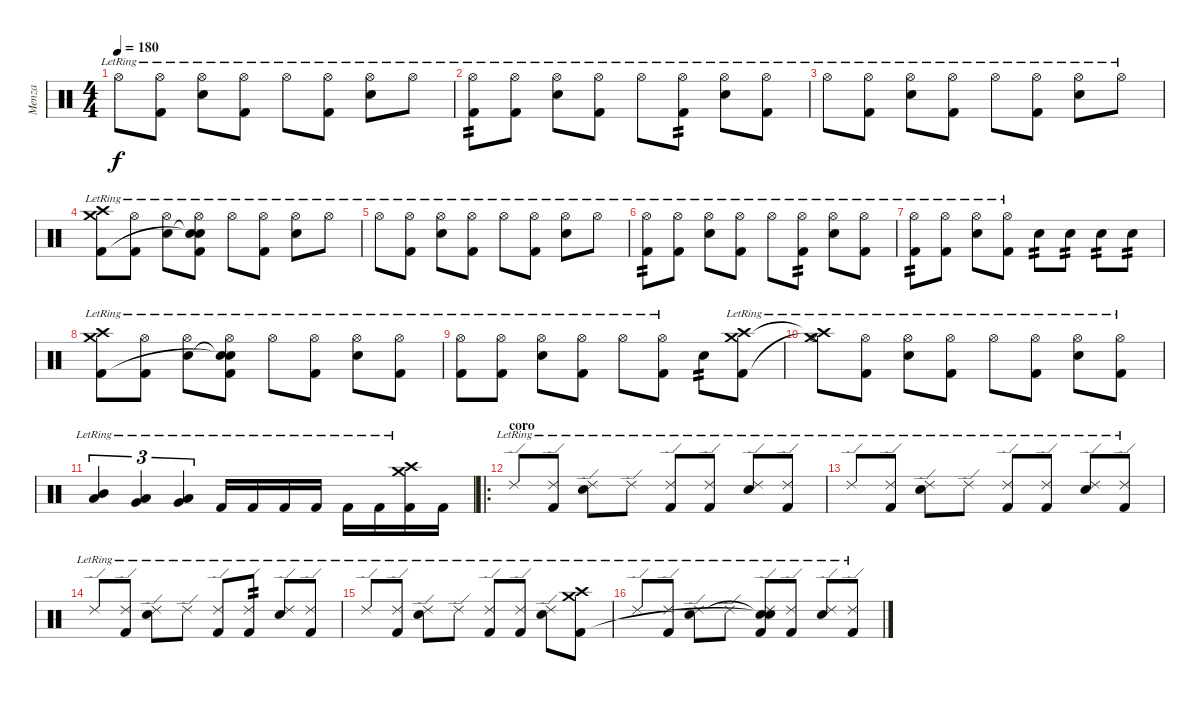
\track ("Menza" "Menza") {instrument percussion}
\staff {score}
\articulation defaults
\ts (4 4)
\tempo 180
\clef neutral
\ks c "Hi-Hat (open)"{lr}.8{dy f}
("Hi-Hat (open)"{lr} "Kick (hit) 2"{lr}).8 ("Hi-Hat (open)"{lr} "Electric Snare (hit)"{lr}).8 ("Hi-Hat (open)"{lr} "Kick (hit) 2"{lr}).8 "Hi-Hat (open)"{lr}.8 ("Hi-Hat (open)"{lr} "Kick (hit) 2"{lr}).8 ("Hi-Hat (open)"{lr} "Electric Snare (hit)"{lr}).8 "Hi-Hat (open)"{lr}.8 |
("Hi-Hat (open)"{lr} "Kick (hit) 2").8{tp 2} ("Hi-Hat (open)"{lr} "Kick (hit) 2"{lr}).8 ("Hi-Hat (open)"{lr} "Electric Snare (hit)"{lr}).8 ("Hi-Hat (open)"{lr} "Kick (hit) 2"{lr}).8 "Hi-Hat (open)"{lr}.8 ("Hi-Hat (open)"{lr} "Kick (hit) 2").8{tp 2} ("Hi-Hat (open)"{lr} "Electric Snare (hit)"{lr}).8 ("Hi-Hat (open)"{lr} "Kick (hit) 2"{lr}).8 |
"Hi-Hat (open)"{lr}.8 ("Hi-Hat (open)"{lr} "Kick (hit) 2"{lr}).8 ("Hi-Hat (open)"{lr} "Electric Snare (hit)"{lr}).8 ("Hi-Hat (open)"{lr} "Kick (hit) 2"{lr}).8 "Hi-Hat (open)"{lr}.8 ("Hi-Hat (open)"{lr} "Kick (hit) 2"{lr}).8 ("Hi-Hat (open)"{lr} "Electric Snare (hit)"{lr}).8 "Hi-Hat (open)"{lr}.8 |
("Crash high (hit)"{lr} "Crash medium (hit)"{lr} "Kick (hit) 2"{lr}).8 ("Hi-Hat (open)"{lr} "Kick (hit) 2"{lr}).8 ("Hi-Hat (open)"{lr} "Electric Snare (hit)"{lr}).8 ("Hi-Hat (open)"{lr} "Snare (hit)"{t} "Snare (hit)"{t} "Kick (hit) 2"{lr}).8 "Hi-Hat (open)"{lr}.8 ("Hi-Hat (open)"{lr} "Kick (hit) 2"{lr}).8 ("Hi-Hat (open)"{lr} "Electric Snare (hit)"{lr}).8 "Hi-Hat (open)"{lr}.8 |
"Hi-Hat (open)"{lr}.8 ("Hi-Hat (open)"{lr} "Kick (hit) 2"{lr}).8 ("Hi-Hat (open)"{lr} "Electric Snare (hit)"{lr}).8 ("Hi-Hat (open)"{lr} "Kick (hit) 2"{lr}).8 "Hi-Hat (open)"{lr}.8 ("Hi-Hat (open)"{lr} "Kick (hit) 2"{lr}).8 ("Hi-Hat (open)"{lr} "Electric Snare (hit)"{lr}).8 "Hi-Hat (open)"{lr}.8 |
("Hi-Hat (open)"{lr} "Kick (hit) 2").8{tp 2} ("Hi-Hat (open)"{lr} "Kick (hit) 2"{lr}).8 ("Hi-Hat (open)"{lr} "Electric Snare (hit)"{lr}).8 ("Hi-Hat (open)"{lr} "Kick (hit) 2"{lr}).8 "Hi-Hat (open)"{lr}.8 ("Hi-Hat (open)"{lr} "Kick (hit) 2").8{tp 2} ("Hi-Hat (open)"{lr} "Electric Snare (hit)"{lr}).8 ("Hi-Hat (open)"{lr} "Kick (hit) 2"{lr}).8 |
("Hi-Hat (open)"{lr} "Kick (hit) 2").8{tp 2} ("Hi-Hat (open)"{lr} "Kick (hit) 2"{lr}).8 ("Hi-Hat (open)"{lr} "Electric Snare (hit)"{lr}).8 ("Hi-Hat (open)"{lr} "Kick (hit) 2"{lr}).8 "Electric Snare (hit)".8{tp 2} "Electric Snare (hit)".8{tp 2} "Electric Snare (hit)".8{tp 2} "Electric Snare (hit)".8{tp 2} |
("Crash high (hit)"{lr} "Crash medium (hit)"{lr} "Kick (hit) 2"{lr}).8 ("Hi-Hat (open)"{lr} "Kick (hit) 2"{lr}).8 ("Hi-Hat (open)"{lr} "Electric Snare (hit)"{lr}).8 ("Hi-Hat (open)"{lr} "Snare (hit)"{t} "Snare (hit)"{t} "Kick (hit) 2"{lr}).8 "Hi-Hat (open)"{lr}.8 ("Hi-Hat (open)"{lr} "Kick (hit) 2"{lr}).8 ("Hi-Hat (open)"{lr} "Electric Snare (hit)"{lr}).8 ("Hi-Hat (open)"{lr} "Kick (hit) 2"{lr}).8 |
("Hi-Hat (open)"{lr} "Kick (hit) 2"{lr}).8 ("Hi-Hat (open)"{lr} "Kick (hit) 2"{lr}).8 ("Hi-Hat (open)"{lr} "Electric Snare (hit)"{lr}).8 ("Hi-Hat (open)"{lr} "Kick (hit) 2"{lr}).8 "Hi-Hat (open)"{lr}.8 ("Hi-Hat (open)"{lr} "Kick (hit) 2"{lr}).8 "Electric Snare (hit)".8{tp 2} ("Crash high (hit)"{lr} "Crash medium (hit)"{lr} "Kick (hit) 2"{lr}).8 |
("Hi-Hat (open)"{lr} "Crash high (hit)"{t} "Crash medium (hit)"{t}).8 ("Hi-Hat (open)"{lr} "Kick (hit) 2"{lr}).8 ("Hi-Hat (open)"{lr} "Electric Snare (hit)"{lr}).8 ("Hi-Hat (open)"{lr} "Kick (hit) 2"{lr}).8 "Hi-Hat (open)"{lr}.8 ("Hi-Hat (open)"{lr} "Kick (hit) 2"{lr}).8 ("Hi-Hat (open)"{lr} "Electric Snare (hit)"{lr}).8 ("Hi-Hat (open)"{lr} "Kick (hit) 2"{lr}).8 |
("Mid Tom (hit)"{lr} "Low Tom (hit)"{lr}).4{tu (3 2)} ("Low Tom (hit)"{lr} "Very Low Tom (hit)"{lr}).4{tu (3 2)} ("Very Low Tom (hit)"{lr} "Low Floor Tom (hit)"{lr}).4{tu (3 2)} "Kick (hit) 2"{lr}.16 "Kick (hit) 2"{lr}.16 "Kick (hit) 2"{lr}.16 "Kick (hit) 2"{lr}.16 "Kick (hit) 2"{lr}.16 "Kick (hit) 2"{lr}.16 ("Crash high (hit)"{lr} "Crash medium (hit)"{lr} "Kick (hit) 2"{lr}).16 "Kick (hit) 2".16 |
\ro
\section ("" "coro")
"Ride (edge) 2"{lr}.8 ("Ride (edge) 2"{lr} "Kick (hit) 2"{lr}).8 ("Ride (edge) 2"{lr} "Electric Snare (hit)"{lr}).8 "Ride (edge) 2"{lr}.8 ("Ride (edge) 2"{lr} "Kick (hit) 2"{lr}).8 ("Ride (edge) 2"{lr} "Kick (hit) 2"{lr}).8 ("Ride (edge) 2"{lr} "Electric Snare (hit)"{lr}).8 ("Ride (edge) 2"{lr} "Kick (hit) 2"{lr}).8 |
"Ride (edge) 2"{lr}.8 ("Ride (edge) 2"{lr} "Kick (hit) 2"{lr}).8 ("Ride (edge) 2"{lr} "Electric Snare (hit)"{lr}).8 "Ride (edge) 2"{lr}.8 ("Ride (edge) 2"{lr} "Kick (hit) 2"{lr}).8 ("Ride (edge) 2"{lr} "Kick (hit) 2"{lr}).8 ("Ride (edge) 2"{lr} "Electric Snare (hit)"{lr}).8 ("Ride (edge) 2"{lr} "Kick (hit) 2"{lr}).8 |
"Ride (edge) 2"{lr}.8 ("Ride (edge) 2"{lr} "Kick (hit) 2"{lr}).8 ("Ride (edge) 2"{lr} "Electric Snare (hit)"{lr}).8 "Ride (edge) 2"{lr}.8 ("Ride (edge) 2"{lr} "Kick (hit) 2"{lr}).8 ("Ride (edge) 2"{lr} "Kick (hit) 2").8{tp 2} ("Ride (edge) 2"{lr} "Electric Snare (hit)"{lr}).8 ("Ride (edge) 2"{lr} "Kick (hit) 2"{lr}).8 |
"Ride (edge) 2"{lr}.8 ("Ride (edge) 2"{lr} "Kick (hit) 2"{lr}).8 ("Ride (edge) 2"{lr} "Electric Snare (hit)"{lr}).8 "Ride (edge) 2"{lr}.8 ("Ride (edge) 2"{lr} "Kick (hit) 2"{lr}).8 ("Ride (edge) 2"{lr} "Kick (hit) 2"{lr}).8 ("Ride (edge) 2"{lr} "Electric Snare (hit)"{lr}).8 ("Crash medium (hit)"{lr} "Crash high (hit)"{lr} "Kick (hit) 2"{lr}).8 |
"Ride (edge) 2"{lr}.8 ("Ride (edge) 2"{lr} "Kick (hit) 2"{lr}).8 ("Ride (edge) 2"{lr} "Electric Snare (hit)"{lr}).8 "Ride (edge) 2"{lr}.8 ("Ride (edge) 2"{lr} "Snare (hit)"{t} "Snare (hit)"{t} "Kick (hit) 2"{lr}).8 ("Ride (edge) 2"{lr} "Kick (hit) 2"{lr}).8 ("Ride (edge) 2"{lr} "Electric Snare (hit)"{lr}).8 ("Ride (edge) 2"{lr} "Kick (hit) 2"{lr}).8
